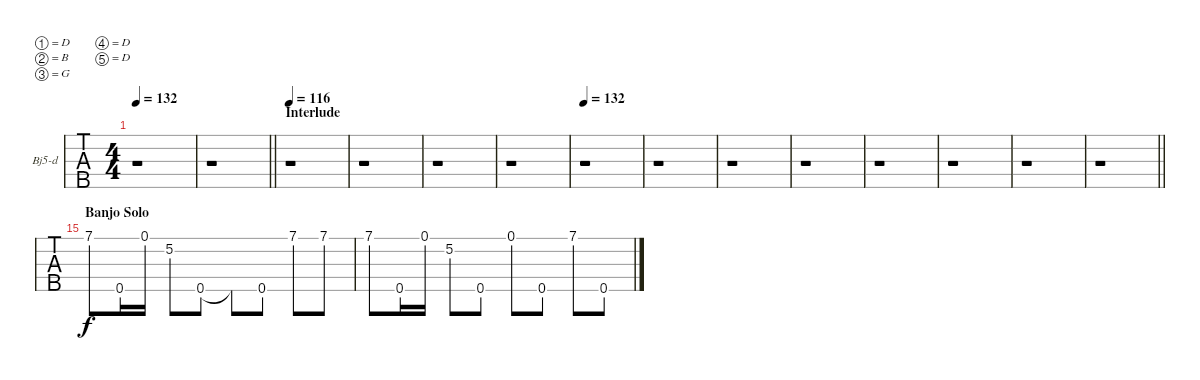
\bracketExtendMode nobrackets
\firstSystemTrackNameOrientation horizontal
\otherSystemsTrackNameOrientation horizontal
\defaultBarNumberDisplay FirstOfSystem
\track ("Banjo Open G ( GDGBD )" "Bj5-d") {instrument banjo}
\staff {tabs}
\tuning (D4 B3 G3 D3 D4)
\displaytranspose 12
\ts (4 4)
\tempo 132
\clef g2
\scale
0.333333
\ks g
r.1{dy f} |
\scale
0.333333
\barLineRight lightlight
r.1 |
\section ("" "Interlude")
\tempo 116
\scale
0.333333 r.1 |
\scale
0.333333 r.1 |
\scale
0.333333 r.1 |
\scale
0.333333 r.1 |
\tempo 132
\scale
0.333333 r.1 |
\scale
0.333333 r.1 |
\scale
0.333333 r.1 |
\scale
0.333333 r.1 |
\scale
0.333333 r.1 |
\scale
0.333333 r.1 |
\scale
0.333333 r.1 |
\scale
0.333333
\barLineRight lightlight
r.1 |
\section ("" "Banjo Solo")
\scale
0.333333 7.1.8 0.5.16 0.1.16 5.2.8 0.5.8 0.5{t}.8 0.5.8 7.1.8 7.1.8 |
\scale
0.333333 7.1.8 0.5.16 0.1.16 5.2.8 0.5.8 0.1.8 0.5.8 7.1.8 0.5.8
